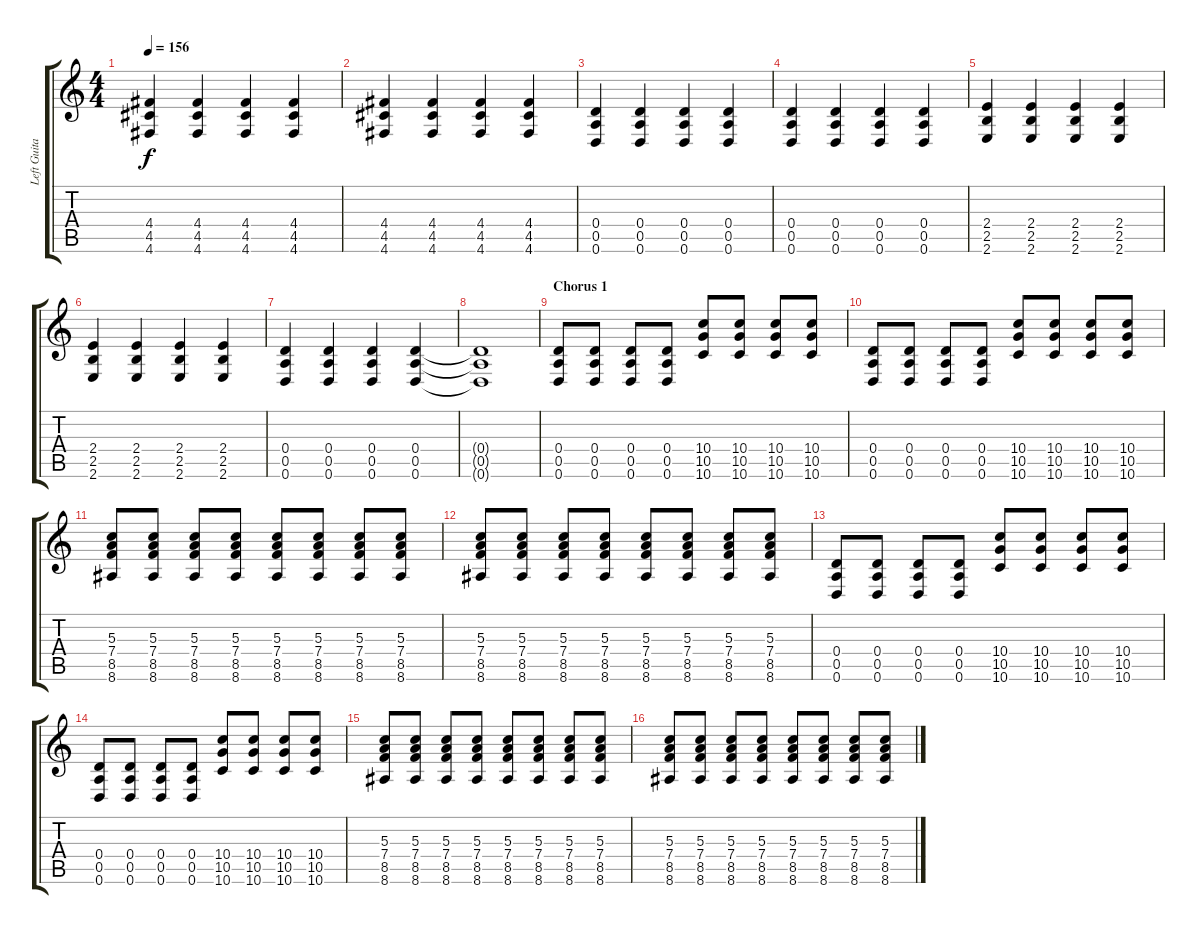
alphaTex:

\track ("Left Guitar (rythm)" "Left Guita") {instrument distortionguitar}
\staff {score tabs}
\tuning (E4 B3 G3 D3 A2 D2) {hide}
\ts (4 4)
\tempo 156
\clef g2
\ks c
(4.4 4.5 4.6).4{dy f volume 13 instrument distortionguitar} (4.4 4.5 4.6).4 (4.4 4.5 4.6).4{volume 8 instrument electricguitarmuted} (4.4 4.5 4.6).4 |
(4.4 4.5 4.6).4 (4.4 4.5 4.6).4 (4.4 4.5 4.6).4 (4.4 4.5 4.6).4 |
(0.4 0.5 0.6).4 (0.4 0.5 0.6).4 (0.4 0.5 0.6).4 (0.4 0.5 0.6).4 |
(0.4 0.5 0.6).4 (0.4 0.5 0.6).4 (0.4 0.5 0.6).4 (0.4 0.5 0.6).4 |
(2.4 2.5 2.6).4 (2.4 2.5 2.6).4 (2.4 2.5 2.6).4 (2.4 2.5 2.6).4 |
(2.4 2.5 2.6).4 (2.4 2.5 2.6).4 (2.4 2.5 2.6).4 (2.4 2.5 2.6).4 |
(0.4 0.5 0.6).4 (0.4 0.5 0.6).4 (0.4 0.5 0.6).4 (0.4 0.5 0.6).4 |
(0.4{t} 0.5{t} 0.6{t}).1 |
\section ("" "Chorus 1")
(0.4 0.5 0.6).8{volume 13 instrument distortionguitar} (0.4 0.5 0.6).8 (0.4 0.5 0.6).8 (0.4 0.5 0.6).8 (10.4 10.5 10.6).8 (10.4 10.5 10.6).8 (10.4 10.5 10.6).8 (10.4 10.5 10.6).8 |
(0.4 0.5 0.6).8 (0.4 0.5 0.6).8 (0.4 0.5 0.6).8 (0.4 0.5 0.6).8 (10.4 10.5 10.6).8 (10.4 10.5 10.6).8 (10.4 10.5 10.6).8 (10.4 10.5 10.6).8 |
(5.3 7.4 8.5 8.6).8 (5.3 7.4 8.5 8.6).8 (5.3 7.4 8.5 8.6).8 (5.3 7.4 8.5 8.6).8 (5.3 7.4 8.5 8.6).8 (5.3 7.4 8.5 8.6).8 (5.3 7.4 8.5 8.6).8 (5.3 7.4 8.5 8.6).8 |
(5.3 7.4 8.5 8.6).8 (5.3 7.4 8.5 8.6).8 (5.3 7.4 8.5 8.6).8 (5.3 7.4 8.5 8.6).8 (5.3 7.4 8.5 8.6).8 (5.3 7.4 8.5 8.6).8 (5.3 7.4 8.5 8.6).8 (5.3 7.4 8.5 8.6).8 |
(0.4 0.5 0.6).8 (0.4 0.5 0.6).8 (0.4 0.5 0.6).8 (0.4 0.5 0.6).8 (10.4 10.5 10.6).8 (10.4 10.5 10.6).8 (10.4 10.5 10.6).8 (10.4 10.5 10.6).8 |
(0.4 0.5 0.6).8 (0.4 0.5 0.6).8 (0.4 0.5 0.6).8 (0.4 0.5 0.6).8 (10.4 10.5 10.6).8 (10.4 10.5 10.6).8 (10.4 10.5 10.6).8 (10.4 10.5 10.6).8 |
(5.3 7.4 8.5 8.6).8 (5.3 7.4 8.5 8.6).8 (5.3 7.4 8.5 8.6).8 (5.3 7.4 8.5 8.6).8 (5.3 7.4 8.5 8.6).8 (5.3 7.4 8.5 8.6).8 (5.3 7.4 8.5 8.6).8 (5.3 7.4 8.5 8.6).8 |
(5.3 7.4 8.5 8.6).8 (5.3 7.4 8.5 8.6).8 (5.3 7.4 8.5 8.6).8 (5.3 7.4 8.5 8.6).8 (5.3 7.4 8.5 8.6).8 (5.3 7.4 8.5 8.6).8 (5.3 7.4 8.5 8.6).8 (5.3 7.4 8.5 8.6).8
